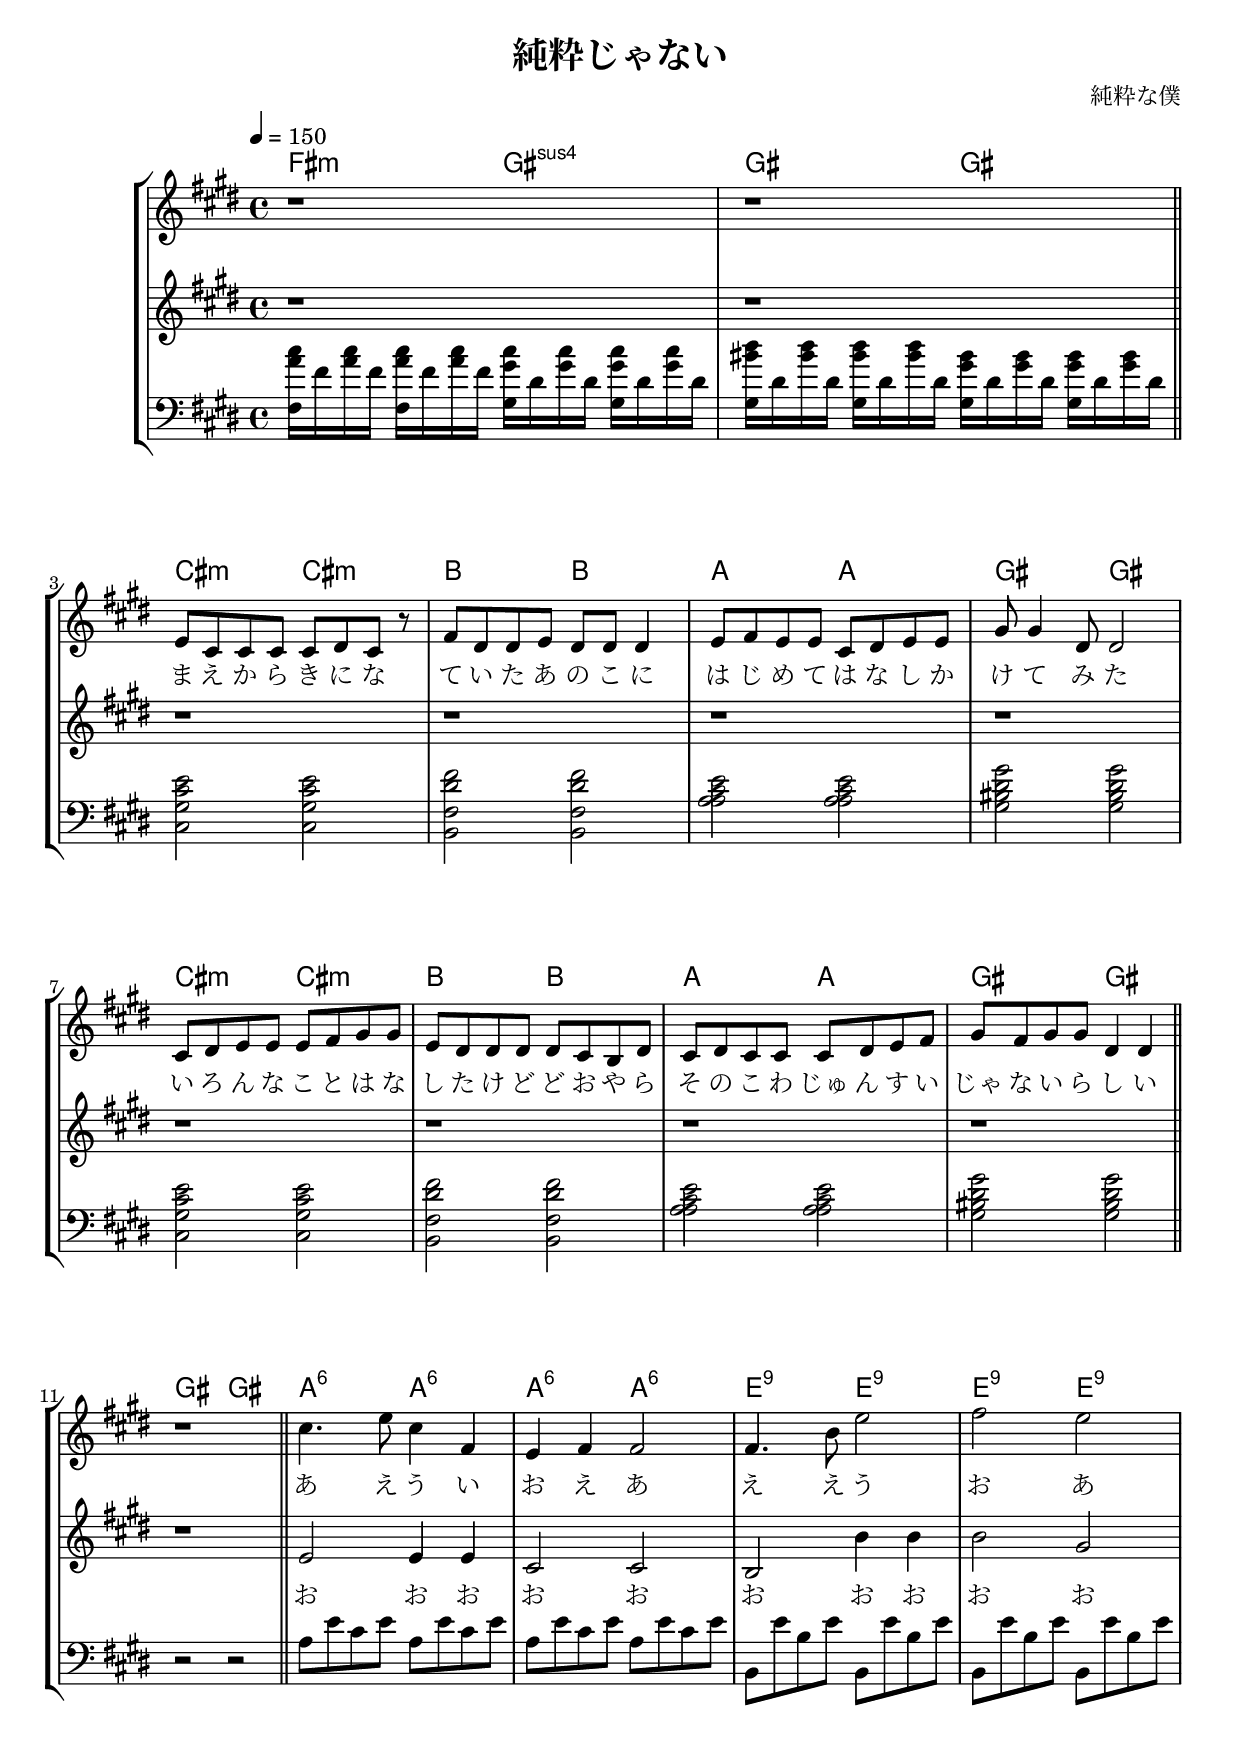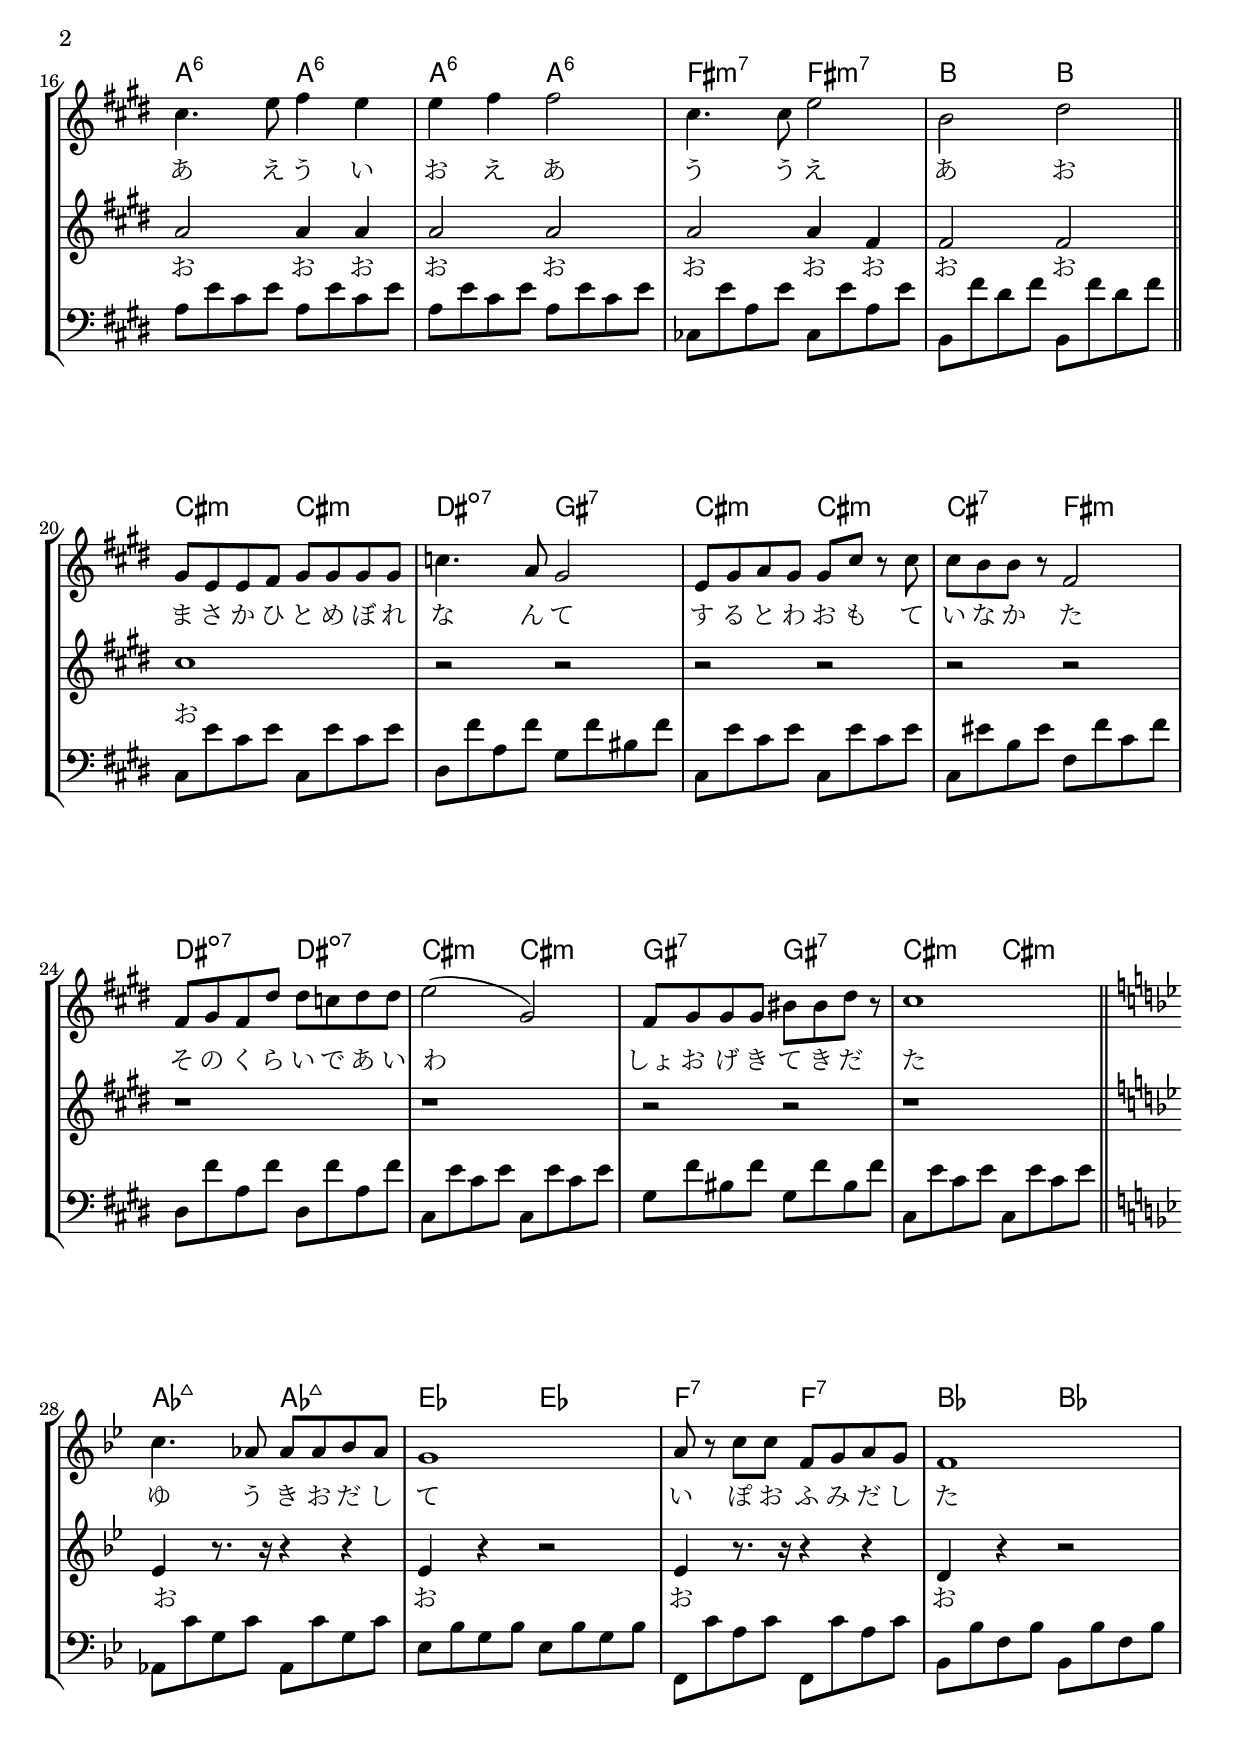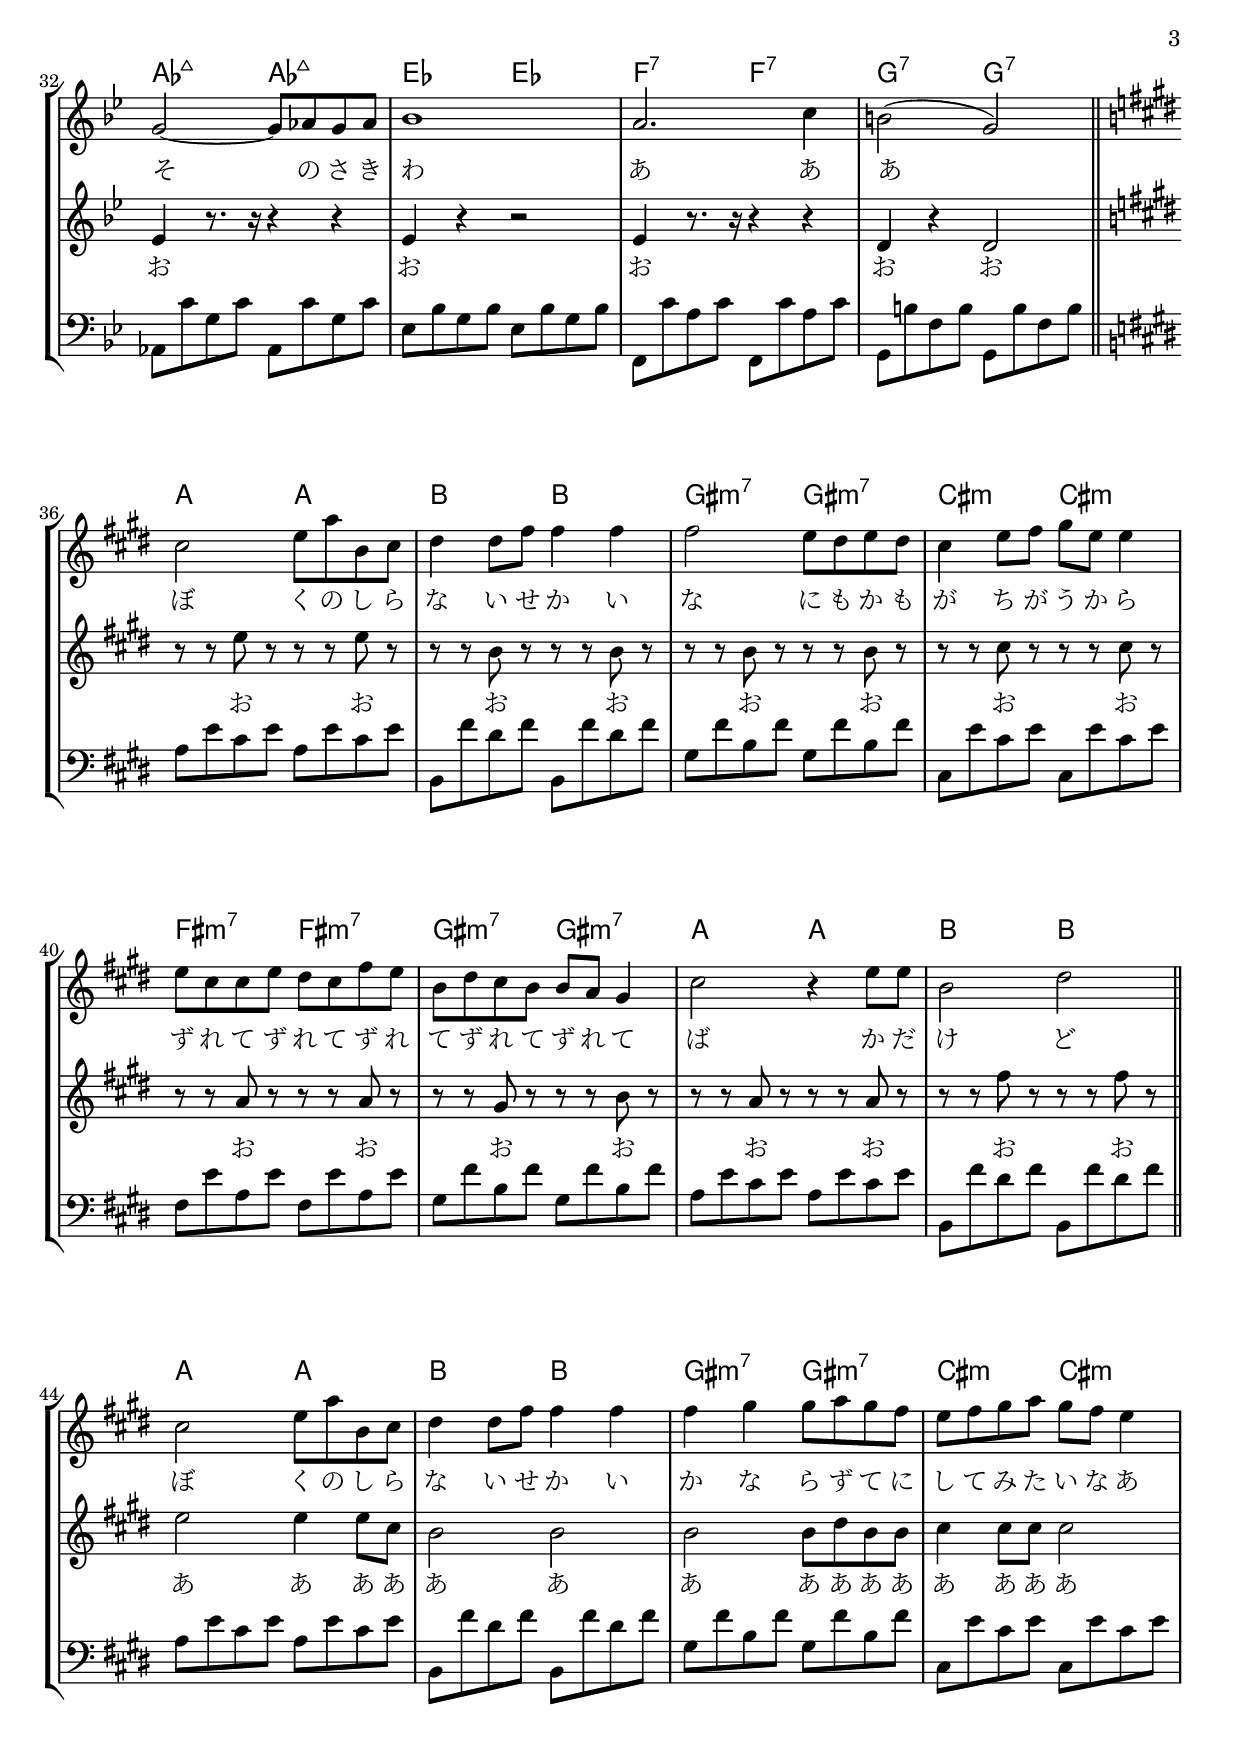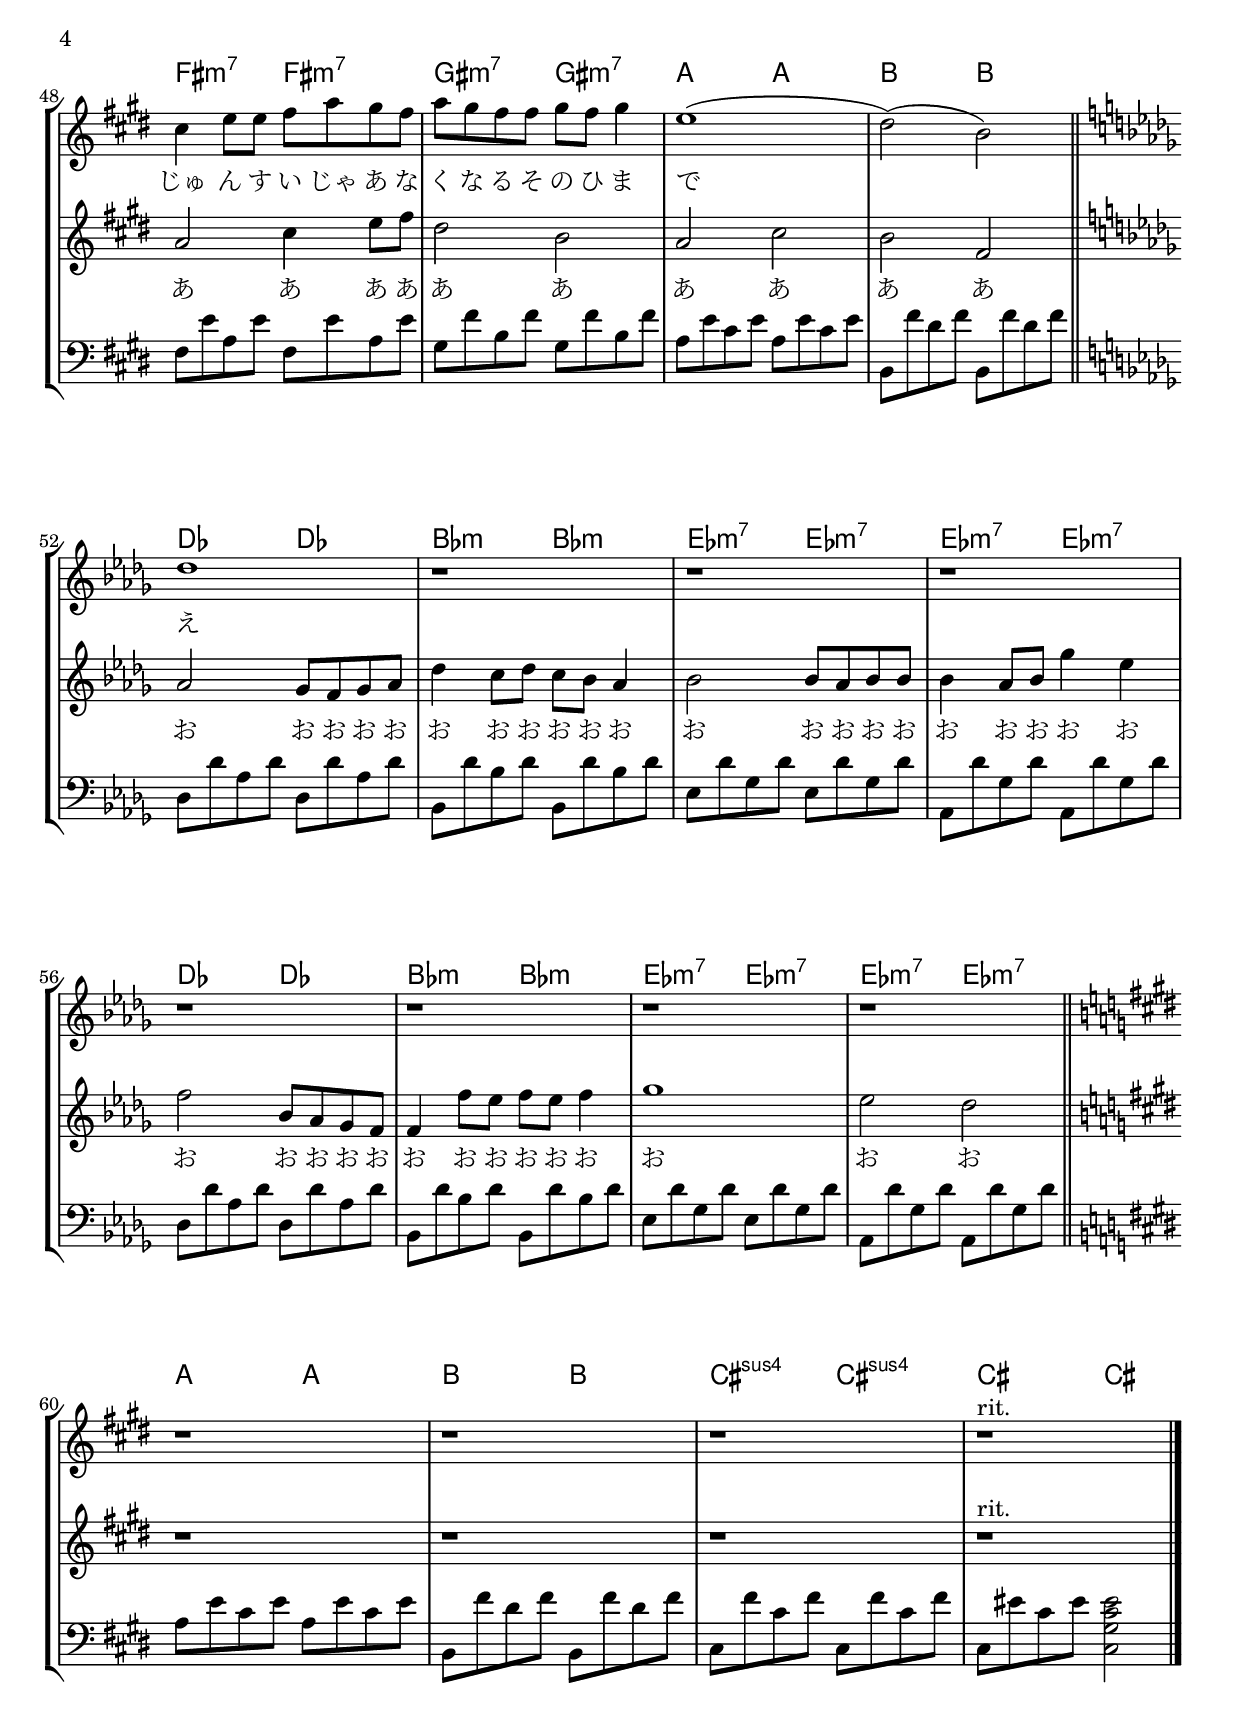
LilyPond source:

\version "2.12.1"

\header {
	title = \markup {純粋じゃない}
	composer = \markup \center-column {純粋な僕}
}

harmony = \chordmode {
	fis2:m gis:sus4 gis gis 

	cis:m cis:m b b a a gis gis cis:m cis:m b b a a gis gis 

	gis gis 

	a:6 a:6 a:6 a:6 e:9 e:9 e:9 e:9 a:6 a:6 a:6 a:6 fis:min7 fis:min7 b b 

	cis:m cis:m dis:dim7 gis:7 cis:m cis:m cis:7 fis:m dis:dim7 dis:dim7 cis:m cis:m gis:7 gis:7 cis:m cis:m 

	as:maj7 as:maj7 es es f:7 f:7 bes bes as:maj7 as:maj7 es es f:7 f:7 g:7 g:7 

	a a b b gis:min7 gis:min7 cis:m cis:m fis:min7 fis:min7 gis:min7 gis:min7 a a b b 

	a a b b gis:min7 gis:min7 cis:m cis:m fis:min7 fis:min7 gis:min7 gis:min7 a a b b 

	des des bes:m bes:m es:min7 es:min7 es:min7 es:min7 des des bes:m bes:m es:min7 es:min7 es:min7 es:min7 

	a a b b cis:sus4 cis:sus4 cis cis 
}

melody = {
	\key e \major
	\tempo 4 = 150
	r1 | r1   
	\set Staff.midiInstrument = #"mmi0.38"
	e'8  cis'8  cis'8  cis'8  cis'8  dis'8  cis'8  r8 
	fis'8  dis'8  dis'8  e'8  dis'8  dis'8  dis'4 
	e'8  fis'8  e'8  e'8  cis'8  dis'8  e'8  e'8 
	gis'8  gis'4  dis'8  dis'2 
	cis'8  dis'8  e'8  e'8  e'8  fis'8  gis'8  gis'8 
	e'8  dis'8  dis'8  dis'8  dis'8  cis'8  b8  dis'8 
	cis'8  dis'8  cis'8  cis'8  cis'8  dis'8  e'8  fis'8 
	gis'8  fis'8  gis'8  gis'8  dis'4  dis'4
	r1   
	\set Staff.midiInstrument = #"Brass Section"
	cis''4.  e''8  cis''4  fis'4 
	e'4  fis'4  fis'2 
	fis'4.  b'8  e''2 
	fis''2  e''2 
	cis''4.  e''8  fis''4  e''4 
	e''4  fis''4  fis''2 
	cis''4.  cis''8  e''2 
	b'2  dis''2
	\set Staff.midiInstrument = #"mmi0.38"
	gis'8  e'8  e'8  fis'8  gis'8  gis'8  gis'8  gis'8 
	c''4.  a'8  gis'2 
	e'8  gis'8  a'8  gis'8  gis'8  cis''8  r8  cis''8 
	cis''8  b'8  b'8  r8  fis'2 
	fis'8  gis'8  fis'8  dis''8  dis''8  c''8  dis''8  dis''8 
	e''2  (gis'2) 
	fis'8  gis'8  gis'8  gis'8  bis'8  bis'8  dis''8  r8 
	cis''1
	\set Staff.midiInstrument = #"mmi0.38"
		\key bes \major
c''4.  as'8  as'8  as'8  bes'8  as'8 
	g'1 
	a'8  r8  c''8  c''8  f'8  g'8  a'8  g'8 
	f'1 
	g'2~g'8  as'8  g'8  as'8 
	bes'1 
	a'2.  c''4 
	b'2  (g'2)
	\set Staff.midiInstrument = #"mmi0.38"
		\key e \major
cis''2  e''8  a''8  b'8  cis''8 
	dis''4  dis''8  fis''8  fis''4  fis''4 
	fis''2  e''8  dis''8  e''8  dis''8 
	cis''4  e''8  fis''8  gis''8  e''8  e''4 
	e''8  cis''8  cis''8  e''8  dis''8  cis''8  fis''8  e''8 
	b'8  dis''8  cis''8  b'8  b'8  a'8  gis'4 
	cis''2  r4  e''8  e''8 
	b'2  dis''2
	\set Staff.midiInstrument = #"mmi0.38"
	cis''2  e''8  a''8  b'8  cis''8 
	dis''4  dis''8  fis''8  fis''4  fis''4 
	fis''4  gis''4  gis''8  a''8  gis''8  fis''8 
	e''8  fis''8  gis''8  a''8  gis''8  fis''8  e''4 
	cis''4  e''8  e''8  fis''8  a''8  gis''8  fis''8 
	a''8  gis''8  fis''8  fis''8  gis''8  fis''8  gis''4 
	e''1 
	(dis''2)  (b'2)
	\set Staff.midiInstrument = #"mmi0.38"
		\key des \major
des''1 
	r1 
	r1~ 
	r1 
	 r1~ 
	r1 
	 r1~ 
	r1
 	\key e \major
	r1 | r1 | r1 | r1^"rit." \bar "|."
}

words = \lyricmode {
	
	ま  え  か  ら  き  に  な  て  い  た  あ  の  こ  に  は  じ  め  て  は  な  し  か  け  て  み  た  い  ろ  ん  な  こ  と  は  な  し  た  け  ど  ど  お  や  ら  そ  の  こ  わ  じゅ  ん  す  い  じゃ  な  い  ら  し  い  
	
	あ  え  う  い  お  え  あ  え  え  う  お  あ  あ  え  う  い  お  え  あ  う  う  え  あ  お  
	ま  さ  か  ひ  と  め  ぼ  れ  な  ん  て  す  る  と  わ  お  も  て  い  な  か  た  そ  の  く  ら  い  で  あ  い  わ  しょ  お  げ  き  て  き  だ  た  
	ゆ  う  き  お  だ  し  て  い  ぽ  お  ふ  み  だ  し  た  そ  の  さ  き  わ  あ  あ  あ  
	ぼ  く  の  し  ら  な  い  せ  か  い  な  に  も  か  も  が  ち  が  う  か  ら  ず  れ  て  ず  れ  て  ず  れ  て  ず  れ  て  ず  れ  て  ば  か  だ  け  ど  
	ぼ  く  の  し  ら  な  い  せ  か  い  か  な  ら  ず  て  に  し  て  み  た  い  な  あ  じゅ  ん  す  い  じゃ  あ  な  く  な  る  そ  の  ひ  ま  で  
	え  
	
}

secondmelody = {
	\key e \major
	\tempo 4 = 150
	r1 | r1   
	r1 | r1 | r1 | r1 | r1 | r1 | r1 | r1   
	r1   
	\set Staff.midiInstrument = #"String Ensemble 1"
	e'2  e'4  e'4 
	cis'2  cis'2 
	b2  b'4  b'4 
	b'2  gis'2 
	a'2  a'4  a'4 
	a'2  a'2 
	a'2  a'4  fis'4 
	fis'2  fis'2
	\set Staff.midiInstrument = #"String Ensemble 1"
	cis''1 
	r2  r2 
	r2  r2~ 
	r2  r2 
	r1 
	r1 
	r2  r2~ 
	r1
 	\set Staff.midiInstrument = #"Vibraphone"
		\key bes \major
es'4  r8.  r16  r4  r4 
	es'4  r4  r2 
	es'4  r8.  r16  r4  r4 
	d'4  r4  r2 
	es'4  r8.  r16  r4  r4 
	es'4  r4  r2 
	es'4  r8.  r16  r4  r4 
	d'4  r4  d'2
	\set Staff.midiInstrument = #"Orchestra Hit"
		\key e \major
r8  r8  e''8  r8  r8  r8  e''8  r8 
	r8  r8  b'8  r8  r8  r8  b'8  r8 
	r8  r8  b'8  r8  r8  r8  b'8  r8 
	r8  r8  cis''8  r8  r8  r8  cis''8  r8 
	r8  r8  a'8  r8  r8  r8  a'8  r8 
	r8  r8  gis'8  r8  r8  r8  b'8  r8 
	r8  r8  a'8  r8  r8  r8  a'8  r8 
	r8  r8  fis''8  r8  r8  r8  fis''8  r8
	\set Staff.midiInstrument = #"Clarinet"
	e''2  e''4  e''8  cis''8 
	b'2  b'2 
	b'2  b'8  dis''8  b'8  b'8 
	cis''4  cis''8  cis''8  cis''2 
	a'2  cis''4  e''8  fis''8 
	dis''2  b'2 
	a'2  cis''2 
	b'2  fis'2
	\set Staff.midiInstrument = #"Clarinet"
		\key des \major
as'2  ges'8  f'8  ges'8  as'8 
	des''4  c''8  des''8  c''8  bes'8  as'4 
	bes'2  bes'8  as'8  bes'8  bes'8 
	bes'4  as'8  bes'8  ges''4  es''4 
	f''2  bes'8  as'8  ges'8  f'8 
	f'4  f''8  es''8  f''8  es''8  f''4 
	ges''1 
	es''2  des''2
	\key e \major
	r1 | r1 | r1 | r1^"rit." \bar "|."
}

secondwords = \lyricmode {
	
	
	
	お  お  お  お  お  お  お  お  お  お  お  お  お  お  お  お  お  お  お  お  
	お  
	お  お  お  お  お  お  お  お  お  
	お  お  お  お  お  お  お  お  お  お  お  お  お  お  お  お  
	あ  あ  あ  あ  あ  あ  あ  あ  あ  あ  あ  あ  あ  あ  あ  あ  あ  あ  あ  あ  あ  あ  あ  あ  あ  
	お  お  お  お  お  お  お  お  お  お  お  お  お  お  お  お  お  お  お  お  お  お  お  お  お  お  お  お  お  お  お  お  お  お  お  
	
}

tempochange = {
	\tempo 4 = 150
	r1 | r1 \bar "||"
	\tempo 4 = 150
	r1 | r1 | r1 | r1 | r1 | r1 | r1 | r1 \bar "||"
	\tempo 4 = 150
	r1 \bar "||"
	\tempo 4 = 150
	r1 | r1 | r1 | r1 | r1 | r1 | r1 | r1 \bar "||"
	\tempo 4 = 150
	r1 | r1 | r1 | r1 | r1 | r1 | r1 | r1 \bar "||"
	\tempo 4 = 150
	r1 | r1 | r1 | r1 | r1 | r1 | r1 | r1 \bar "||"
	\tempo 4 = 150
	r1 | r1 | r1 | r1 | r1 | r1 | r1 | r1 \bar "||"
	\tempo 4 = 150
	r1 | r1 | r1 | r1 | r1 | r1 | r1 | r1 \bar "||"
	\tempo 4 = 150
	r1 | r1 | r1 | r1 | r1 | r1 | r1 | r1 \bar "||"
	\tempo 4 = 150
	r1 | r1 | r1 | \tempo 4 = 112 r2 \tempo 4 = 100 r2 \bar "|."
}

mainacc = {
	\clef bass
	\set Staff.midiInstrument = #"Synth Drum"
	\key e \major
	\tempo 4 = 150
	<fis a' cis''>16 fis'16 <a' cis''>16 fis'16   <fis a' cis''>16 fis'16 <a' cis''>16 fis'16
	<gis gis' cis''>16 dis'16 <gis' cis''>16 dis'16   <gis gis' cis''>16 dis'16 <gis' cis''>16 dis'16
	<gis bis' dis''>16 dis'16 <bis' dis''>16 dis'16   <gis bis' dis''>16 dis'16 <bis' dis''>16 dis'16
	<gis gis' bis'>16 dis'16 <gis' bis'>16 dis'16   <gis gis' bis'>16 dis'16 <gis' bis'>16 dis'16
	\bar "||"

	\set Staff.midiInstrument = #"Synth Voice"
	<cis gis cis' e'>2
	<cis gis cis' e'>2
	<b, fis dis' fis'>2
	<b, fis dis' fis'>2
	<a a cis' e'>2
	<a a cis' e'>2
	<gis bis dis' gis'>2
	<gis bis dis' gis'>2
	<cis gis cis' e'>2
	<cis gis cis' e'>2
	<b, fis dis' fis'>2
	<b, fis dis' fis'>2
	<a a cis' e'>2
	<a a cis' e'>2
	<gis bis dis' gis'>2
	<gis bis dis' gis'>2
	\bar "||"

	\set Staff.midiInstrument = #"Lead 2 (sawtooth)"
	r2
	r2
	\bar "||"

	\set Staff.midiInstrument = #"Lead 2 (sawtooth)"
	a8 e' cis' e'
	a8 e' cis' e'
	a8 e' cis' e'
	a8 e' cis' e'
	b,8 e' b e'
	b,8 e' b e'
	b,8 e' b e'
	b,8 e' b e'
	a8 e' cis' e'
	a8 e' cis' e'
	a8 e' cis' e'
	a8 e' cis' e'
	ces8 e' a e'
	ces8 e' a e'
	b,8 fis' dis' fis'
	b,8 fis' dis' fis'
	\bar "||"

	\set Staff.midiInstrument = #"Lead 2 (sawtooth)"
	cis8 e' cis' e'
	cis8 e' cis' e'
	dis8 fis' a fis'
	gis8 fis' bis fis'
	cis8 e' cis' e'
	cis8 e' cis' e'
	cis8 eis' b eis'
	fis8 fis' cis' fis'
	dis8 fis' a fis'
	dis8 fis' a fis'
	cis8 e' cis' e'
	cis8 e' cis' e'
	gis8 fis' bis fis'
	gis8 fis' bis fis'
	cis8 e' cis' e'
	cis8 e' cis' e'
	\bar "||"

	\set Staff.midiInstrument = #"Lead 2 (sawtooth)"
	\key bes \major
	as,8 c' g c'
	as,8 c' g c'
	es8 bes g bes
	es8 bes g bes
	f,8 c' a c'
	f,8 c' a c'
	bes,8 bes f bes
	bes,8 bes f bes
	as,8 c' g c'
	as,8 c' g c'
	es8 bes g bes
	es8 bes g bes
	f,8 c' a c'
	f,8 c' a c'
	g,8 b f b
	g,8 b f b
	\bar "||"

	\set Staff.midiInstrument = #"Lead 2 (sawtooth)"
	\key e \major
	a8 e' cis' e'
	a8 e' cis' e'
	b,8 fis' dis' fis'
	b,8 fis' dis' fis'
	gis8 fis' b fis'
	gis8 fis' b fis'
	cis8 e' cis' e'
	cis8 e' cis' e'
	fis8 e' a e'
	fis8 e' a e'
	gis8 fis' b fis'
	gis8 fis' b fis'
	a8 e' cis' e'
	a8 e' cis' e'
	b,8 fis' dis' fis'
	b,8 fis' dis' fis'
	\bar "||"

	\set Staff.midiInstrument = #"Lead 2 (sawtooth)"
	a8 e' cis' e'
	a8 e' cis' e'
	b,8 fis' dis' fis'
	b,8 fis' dis' fis'
	gis8 fis' b fis'
	gis8 fis' b fis'
	cis8 e' cis' e'
	cis8 e' cis' e'
	fis8 e' a e'
	fis8 e' a e'
	gis8 fis' b fis'
	gis8 fis' b fis'
	a8 e' cis' e'
	a8 e' cis' e'
	b,8 fis' dis' fis'
	b,8 fis' dis' fis'
	\bar "||"

	\set Staff.midiInstrument = #"Lead 2 (sawtooth)"
	\key des \major
	des8 des' as des'
	des8 des' as des'
	bes,8 des' bes des'
	bes,8 des' bes des'
	es8 des' ges des'
	es8 des' ges des'
	as,8 des' ges des'
	as,8 des' ges des'
	des8 des' as des'
	des8 des' as des'
	bes,8 des' bes des'
	bes,8 des' bes des'
	es8 des' ges des'
	es8 des' ges des'
	as,8 des' ges des'
	as,8 des' ges des'
	\bar "||"

	\set Staff.midiInstrument = #"Lead 2 (sawtooth)"
	\key e \major
	a8 e' cis' e'
	a8 e' cis' e'
	b,8 fis' dis' fis'
	b,8 fis' dis' fis'
	cis8 fis' cis' fis'
	cis8 fis' cis' fis'
	cis8 eis' cis' eis'
	<cis gis cis' eis'>2
	\bar "|."
}

subacc = {
	\clef bass
	\set Staff.midiInstrument = #"Reverse Cymbal"
	\key e \major
	\tempo 4 = 150
	fis8 fis8 <fis' a' cis''>8 fis8
	gis8 gis8 <dis' gis' cis''>8 gis8
	gis8 gis8 <dis' bis' dis''>8 gis8
	gis8 gis8 <dis' gis' bis'>8 gis8
	\bar "||"

	\set Staff.midiInstrument = #"Lead 2 (sawtooth)"
	<cis gis cis' e'>2
	<cis gis cis' e'>2
	<b, fis dis' fis'>2
	<b, fis dis' fis'>2
	<a a cis' e'>2
	<a a cis' e'>2
	<gis bis dis' gis'>2
	<gis bis dis' gis'>2
	<cis gis cis' e'>2
	<cis gis cis' e'>2
	<b, fis dis' fis'>2
	<b, fis dis' fis'>2
	<a a cis' e'>2
	<a a cis' e'>2
	<gis bis dis' gis'>2
	<gis bis dis' gis'>2
	\bar "||"

	\set Staff.midiInstrument = #"Synth Voice"
	r2
	r2
	\bar "||"

	\set Staff.midiInstrument = #"Electric Grand"
	a8 a8 <fis cis' e'>8 a8
	a8 a8 <fis cis' e'>8 a8
	a8 a8 <fis cis' e'>8 a8
	a8 a8 <fis cis' e'>8 a8
	b,8 b,8 <gis b e'>8 b,8
	b,8 b,8 <gis b e'>8 b,8
	b,8 b,8 <gis b e'>8 b,8
	b,8 b,8 <gis b e'>8 b,8
	a8 a8 <fis cis' e'>8 a8
	a8 a8 <fis cis' e'>8 a8
	a8 a8 <fis cis' e'>8 a8
	a8 a8 <fis cis' e'>8 a8
	ces8 ces8 <fis a e'>8 ces8
	ces8 ces8 <fis a e'>8 ces8
	b,8 b,8 <fis dis' fis'>8 b,8
	b,8 b,8 <fis dis' fis'>8 b,8
	\bar "||"

	\set Staff.midiInstrument = #"Electric Grand"
	cis4.cis8
	cis4.cis8
	dis4.dis8
	gis4.gis8
	cis4.cis8
	cis4.cis8
	cis4.cis8
	fis4.fis8
	dis4.dis8
	dis4.dis8
	cis4.cis8
	cis4.cis8
	gis4.gis8
	gis4.gis8
	cis4.cis8
	cis4.cis8
	\bar "||"

	\set Staff.midiInstrument = #"Electric Grand"
	\key bes \major
	as,4.as,8
	as,4.as,8
	es4.es8
	es4.es8
	f,4.f,8
	f,4.f,8
	bes,4.bes,8
	bes,4.bes,8
	as,4.as,8
	as,4.as,8
	es4.es8
	es4.es8
	f,4.f,8
	f,4.f,8
	g,4.g,8
	g,4.g,8
	\bar "||"

	\set Staff.midiInstrument = #"Electric Grand"
	\key e \major
	a4.a8
	a4.a8
	b,4.b,8
	b,4.b,8
	gis4.gis8
	gis4.gis8
	cis4.cis8
	cis4.cis8
	fis4.fis8
	fis4.fis8
	gis4.gis8
	gis4.gis8
	a4.a8
	a4.a8
	b,4.b,8
	b,4.b,8
	\bar "||"

	\set Staff.midiInstrument = #"Electric Grand"
	a4.a8
	a4.a8
	b,4.b,8
	b,4.b,8
	gis4.gis8
	gis4.gis8
	cis4.cis8
	cis4.cis8
	fis4.fis8
	fis4.fis8
	gis4.gis8
	gis4.gis8
	a4.a8
	a4.a8
	b,4.b,8
	b,4.b,8
	\bar "||"

	\set Staff.midiInstrument = #"Electric Grand"
	\key des \major
	des4 <f as des'>4
	des4 <f as des'>4
	bes,4 <f bes des'>4
	bes,4 <f bes des'>4
	es4 <es ges des'>4
	es4 <es ges des'>4
	as,4 <es ges des'>4
	as,4 <es ges des'>4
	des4 <f as des'>4
	des4 <f as des'>4
	bes,4 <f bes des'>4
	bes,4 <f bes des'>4
	es4 <es ges des'>4
	es4 <es ges des'>4
	as,4 <es ges des'>4
	as,4 <es ges des'>4
	\bar "||"

	\set Staff.midiInstrument = #"Electric Grand"
	\key e \major
	<a a cis' e'>2
	<a a cis' e'>2
	<b, fis dis' fis'>2
	<b, fis dis' fis'>2
	<cis gis cis' fis'>2
	<cis gis cis' fis'>2
	<cis gis cis' eis'>2
	<cis gis cis' eis'>2
	\bar "|."
}

percA = {
	\drummode {
	r1 |r1 \bar "||"
	r1 |r1 |r1 |r1 |r1 |r1 |r1 |r1 \bar "||"
	r1 \bar "||"
	r4 hh8. hh4 r16 hh4  |hh4 hh8 hh4. hh4  |hh4 hh8. hh4 r16 hh4  |hh4 hh8 hh4. hh4  |r4 hh8. hh4 r16 hh4  |hh4 hh8 hh4. hh4  |hh4 hh8. hh4 r16 hh4  |hh4 hh8 hh4. hh4  \bar "||"
	r4 hh8. hh4 r16 hh4  |hh4 hh8 hh4. hh4  |hh4 hh8. hh4 r16 hh4  |hh4 hh8 hh4. hh4  |r4 hh8. hh4 r16 hh4  |hh4 hh8 hh4. hh4  |hh4 hh8. hh4 r16 hh4  |hh4 hh8 hh4. hh4  \bar "||"
	r4 hh8. hh4 r16 hh4  |hh4 hh8 hh4. hh4  |hh4 hh8. hh4 r16 hh4  |hh4 hh8 hh4. hh4  |r4 hh8. hh4 r16 hh4  |hh4 hh8 hh4. hh4  |hh4 hh8. hh4 r16 hh4  |hh4 hh8 hh4. hh4  \bar "||"
	r4 hh8. hh4 r16 hh4  |hh4 hh8 hh4. hh4  |hh4 hh8. hh4 r16 hh4  |hh4 hh8 hh4. hh4  |r4 hh8. hh4 r16 hh4  |hh4 hh8 hh4. hh4  |hh4 hh8. hh4 r16 hh4  |hh4 hh8 hh4. hh4  \bar "||"
	r4 hh8. hh4 r16 hh4  |hh4 hh8 hh4. hh4  |hh4 hh8. hh4 r16 hh4  |hh4 hh8 hh4. hh4  |r4 hh8. hh4 r16 hh4  |hh4 hh8 hh4. hh4  |hh4 hh8. hh4 r16 hh4  |hh4 hh8 hh4. hh4  \bar "||"
	r4 hh8. hh4 r16 hh4  |hh4 hh8 hh4. hh4  |hh4 hh8. hh4 r16 hh4  |hh4 hh8 hh4. hh4  |r4 hh8. hh4 r16 hh4  |hh4 hh8 hh4. hh4  |hh4 hh8. hh4 r16 hh4  |hh4 hh8 hh4. hh4  \bar "||"
	r8 hho8 hho8 hho8 hho8 hho8 hho8 hho8  |hho8 hho8 hho8 hho8 hho8 hho8 hho8 hho8  |r8 hho8 hho8 hho8 hho8 hho8 hho8 hho8  |hho8 hho8 hho2.  \bar "|."
	}
}

percB = {
	\drummode {
	r1 |r1 \bar "||"
	r1 |r1 |r1 |r1 |r1 |r1 |r1 |r1 \bar "||"
	r1 \bar "||"
	r8 hhp4 hhp4 hhp4 hhp8  |r8 hhp2 hhp4 hhp8  |r8 hhp4 hhp4 hhp4 hhp8  |r8 hhp2 hhp4 hhp8  |r8 hhp4 hhp4 hhp4 hhp8  |r8 hhp2 hhp4 hhp8  |r8 hhp4 hhp4 hhp4 hhp8  |r8 hhp2 hhp4.  \bar "||"
	r8 hhp4 hhp4 hhp4 hhp8  |r8 hhp2 hhp4 hhp8  |r8 hhp4 hhp4 hhp4 hhp8  |r8 hhp2 hhp4 hhp8  |r8 hhp4 hhp4 hhp4 hhp8  |r8 hhp2 hhp4 hhp8  |r8 hhp4 hhp4 hhp4 hhp8  |r8 hhp2 hhp4.  \bar "||"
	r8 hhp4 hhp4 hhp4 hhp8  |r8 hhp2 hhp4 hhp8  |r8 hhp4 hhp4 hhp4 hhp8  |r8 hhp2 hhp4 hhp8  |r8 hhp4 hhp4 hhp4 hhp8  |r8 hhp2 hhp4 hhp8  |r8 hhp4 hhp4 hhp4 hhp8  |r8 hhp2 hhp4.  \bar "||"
	r8 hhp4 hhp4 hhp4 hhp8  |r8 hhp2 hhp4 hhp8  |r8 hhp4 hhp4 hhp4 hhp8  |r8 hhp2 hhp4 hhp8  |r8 hhp4 hhp4 hhp4 hhp8  |r8 hhp2 hhp4 hhp8  |r8 hhp4 hhp4 hhp4 hhp8  |r8 hhp2 hhp4.  \bar "||"
	r8 hhp4 hhp4 hhp4 hhp8  |r8 hhp2 hhp4 hhp8  |r8 hhp4 hhp4 hhp4 hhp8  |r8 hhp2 hhp4 hhp8  |r8 hhp4 hhp4 hhp4 hhp8  |r8 hhp2 hhp4 hhp8  |r8 hhp4 hhp4 hhp4 hhp8  |r8 hhp2 hhp4.  \bar "||"
	r8 hhp4 hhp4 hhp4 hhp8  |r8 hhp2 hhp4 hhp8  |r8 hhp4 hhp4 hhp4 hhp8  |r8 hhp2 hhp4 hhp8  |r8 hhp4 hhp4 hhp4 hhp8  |r8 hhp2 hhp4 hhp8  |r8 hhp4 hhp4 hhp4 hhp8  |r8 hhp2 hhp4.  \bar "||"
	r8 sn4 sn4 sn4 sn8  |r8 sn4 sn4 sn4 sn8  |r8 sn4 sn4 sn4 sn8  |r8 sn8. sn16 sn8 sn16 sn16 sn16 sn8. sn8  \bar "|."
	}
}

percC = {
	\drummode {
	r1 |r1 \bar "||"
	r1 |r1 |r1 |r1 |r1 |r1 |r1 |r1 \bar "||"
	r1 \bar "||"
	r4 sn2 sn8. sn16  |r4 sn2 sn8. sn16  |r4 sn2 sn8. sn16  |r4 sn2 sn8. sn16  |r4 sn2 sn8. sn16  |r4 sn2 sn8. sn16  |r4 sn2 sn8. sn16  |r4 sn2 sn8 sn16 sn16  \bar "||"
	r4 sn2 sn8. sn16  |r4 sn2 sn8. sn16  |r4 sn2 sn8. sn16  |r4 sn2 sn8. sn16  |r4 sn2 sn8. sn16  |r4 sn2 sn8. sn16  |r4 sn2 sn8. sn16  |r4 sn2 sn8 sn16 sn16  \bar "||"
	r4 sn2 sn8. sn16  |r4 sn2 sn8. sn16  |r4 sn2 sn8. sn16  |r4 sn2 sn8. sn16  |r4 sn2 sn8. sn16  |r4 sn2 sn8. sn16  |r4 sn2 sn8. sn16  |r4 sn2 sn8 sn16 sn16  \bar "||"
	r4 sn2 sn8. sn16  |r4 sn2 sn8. sn16  |r4 sn2 sn8. sn16  |r4 sn2 sn8. sn16  |r4 sn2 sn8. sn16  |r4 sn2 sn8. sn16  |r4 sn2 sn8. sn16  |r4 sn2 sn8 sn16 sn16  \bar "||"
	r4 sn2 sn8. sn16  |r4 sn2 sn8. sn16  |r4 sn2 sn8. sn16  |r4 sn2 sn8. sn16  |r4 sn2 sn8. sn16  |r4 sn2 sn8. sn16  |r4 sn2 sn8. sn16  |r4 sn2 sn8 sn16 sn16  \bar "||"
	r4 sn2 sn8. sn16  |r4 sn2 sn8. sn16  |r4 sn2 sn8. sn16  |r4 sn2 sn8. sn16  |r4 sn2 sn8. sn16  |r4 sn2 sn8. sn16  |r4 sn2 sn8. sn16  |r4 sn2 sn8 sn16 sn16  \bar "||"
	bd4 bd4 bd8. bd8 bd8.  |bd4 bd4 bd8. bd8 bd8.  |bd4 bd4 bd8. bd8 bd8.  |bd8 bd8 bd8. bd8. bd8 bd8 bd8  \bar "|."
	}
}

percD = {
	\drummode {
	r1 |r1 \bar "||"
	r1 |r1 |r1 |r1 |r1 |r1 |r1 |r1 \bar "||"
	r1 \bar "||"
	bd4. r16 bd8. bd4 bd8  |bd8 bd4 r16 bd8. bd4 bd8  |bd4. r16 bd8. bd4 bd8  |bd8 bd4 r16 bd8. bd4 bd8  |bd4. r16 bd8. bd4 bd8  |bd8 bd4 r16 bd8. bd4 bd8  |bd4. r16 bd8. bd4 bd8  |bd8 bd4 r16 bd8. bd4 bd8  \bar "||"
	bd4. r16 bd8. bd4 bd8  |bd8 bd4 r16 bd8. bd4 bd8  |bd4. r16 bd8. bd4 bd8  |bd8 bd4 r16 bd8. bd4 bd8  |bd4. r16 bd8. bd4 bd8  |bd8 bd4 r16 bd8. bd4 bd8  |bd4. r16 bd8. bd4 bd8  |bd8 bd4 r16 bd8. bd4 bd8  \bar "||"
	bd4. r16 bd8. bd4 bd8  |bd8 bd4 r16 bd8. bd4 bd8  |bd4. r16 bd8. bd4 bd8  |bd8 bd4 r16 bd8. bd4 bd8  |bd4. r16 bd8. bd4 bd8  |bd8 bd4 r16 bd8. bd4 bd8  |bd4. r16 bd8. bd4 bd8  |bd8 bd4 r16 bd8. bd4 bd8  \bar "||"
	bd4. r16 bd8. bd4 bd8  |bd8 bd4 r16 bd8. bd4 bd8  |bd4. r16 bd8. bd4 bd8  |bd8 bd4 r16 bd8. bd4 bd8  |bd4. r16 bd8. bd4 bd8  |bd8 bd4 r16 bd8. bd4 bd8  |bd4. r16 bd8. bd4 bd8  |bd8 bd4 r16 bd8. bd4 bd8  \bar "||"
	bd4. r16 bd8. bd4 bd8  |bd8 bd4 r16 bd8. bd4 bd8  |bd4. r16 bd8. bd4 bd8  |bd8 bd4 r16 bd8. bd4 bd8  |bd4. r16 bd8. bd4 bd8  |bd8 bd4 r16 bd8. bd4 bd8  |bd4. r16 bd8. bd4 bd8  |bd8 bd4 r16 bd8. bd4 bd8  \bar "||"
	bd4. r16 bd8. bd4 bd8  |bd8 bd4 r16 bd8. bd4 bd8  |bd4. r16 bd8. bd4 bd8  |bd8 bd4 r16 bd8. bd4 bd8  |bd4. r16 bd8. bd4 bd8  |bd8 bd4 r16 bd8. bd4 bd8  |bd4. r16 bd8. bd4 bd8  |bd8 bd4 r16 bd8. bd4 bd8  \bar "||"
	cymc1  |r1  |cymc1  |r1  \bar "|."
	}
}

percE = {
	\drummode {
	r1 |r1 \bar "||"
	r1 |r1 |r1 |r1 |r1 |r1 |r1 |r1 \bar "||"
	r1 \bar "||"
	r1  |r4. r16 hho2 r16  |r1  |r4. r16 hho2 r16  |r1  |r4. r16 hho2 r16  |r1  |r4. r16 hho2 r16  \bar "||"
	r1  |r4. r16 hho2 r16  |r1  |r4. r16 hho2 r16  |r1  |r4. r16 hho2 r16  |r1  |r4. r16 hho2 r16  \bar "||"
	r1  |r4. r16 hho2 r16  |r1  |r4. r16 hho2 r16  |r1  |r4. r16 hho2 r16  |r1  |r4. r16 hho2 r16  \bar "||"
	r1  |r4. r16 hho2 r16  |r1  |r4. r16 hho2 r16  |r1  |r4. r16 hho2 r16  |r1  |r4. r16 hho2 r16  \bar "||"
	r1  |r4. r16 hho2 r16  |r1  |r4. r16 hho2 r16  |r1  |r4. r16 hho2 r16  |r1  |r4. r16 hho2 r16  \bar "||"
	r1  |r4. r16 hho2 r16  |r1  |r4. r16 hho2 r16  |r1  |r4. r16 hho2 r16  |r1  |r4. r16 hho2 r16  \bar "||"
	r1 |r1 |r1 |r2. tommh16 tommh8.  \bar "|."
	}
}

percF = {
	\drummode {
	r1 | r1 \bar "||"
	r1 | r1 | r1 | r1 | r1 | r1 | r1 | r1 \bar "||"
	r1 \bar "||"
	cymc1  |r1 |r1 |r1 |cymc1  |r1 |r1 |r1 \bar "||"
	cymc1  |r1 |r1 |r1 |cymc1  |r1 |r1 |r1 \bar "||"
	cymc1  |r1 |r1 |r1 |cymc1  |r1 |r1 |r1 \bar "||"
	cymc1  |r1 |r1 |r1 |cymc1  |r1 |r1 |r1 \bar "||"
	cymc1  |r1 |r1 |r1 |cymc1  |r1 |r1 |r1 \bar "||"
	cymc1  |r1 |r1 |r1 |cymc1  |r1 |r1 |r1 \bar "||"
	r1 |r1 |r1 |r2. r8 tomfh8  \bar "|."
	}
}

percG = {
	\drummode {
	r1 | r1 \bar "||"
	r1 | r1 | r1 | r1 | r1 | r1 | r1 | r1 \bar "||"
	r1 \bar "||"
	r1 | r1 | r1 | r1 | r1 | r1 | r1 | r1 \bar "||"
	r1 | r1 | r1 | r1 | r1 | r1 | r1 | r1 \bar "||"
	r1 | r1 | r1 | r1 | r1 | r1 | r1 | r1 \bar "||"
	r1 | r1 | r1 | r1 | r1 | r1 | r1 | r1 \bar "||"
	r1 | r1 | r1 | r1 | r1 | r1 | r1 | r1 \bar "||"
	r1 | r1 | r1 | r1 | r1 | r1 | r1 | r1 \bar "||"
	r1 |r1 |r1 |r2. tomml16 tomml8.  \bar "|."
	}
}

\score {
	<<
		\new StaffGroup <<
			\new ChordNames {\harmony}
			\new Voice = "melody" {\melody}
			\new Lyrics \lyricsto "melody" \words
			\new Voice = "secondmelody" {\secondmelody}
			\new Lyrics \lyricsto "secondmelody" \secondwords
			\new Staff = "mainacc" {\mainacc}
		>>
	>>
	\layout { }
}
